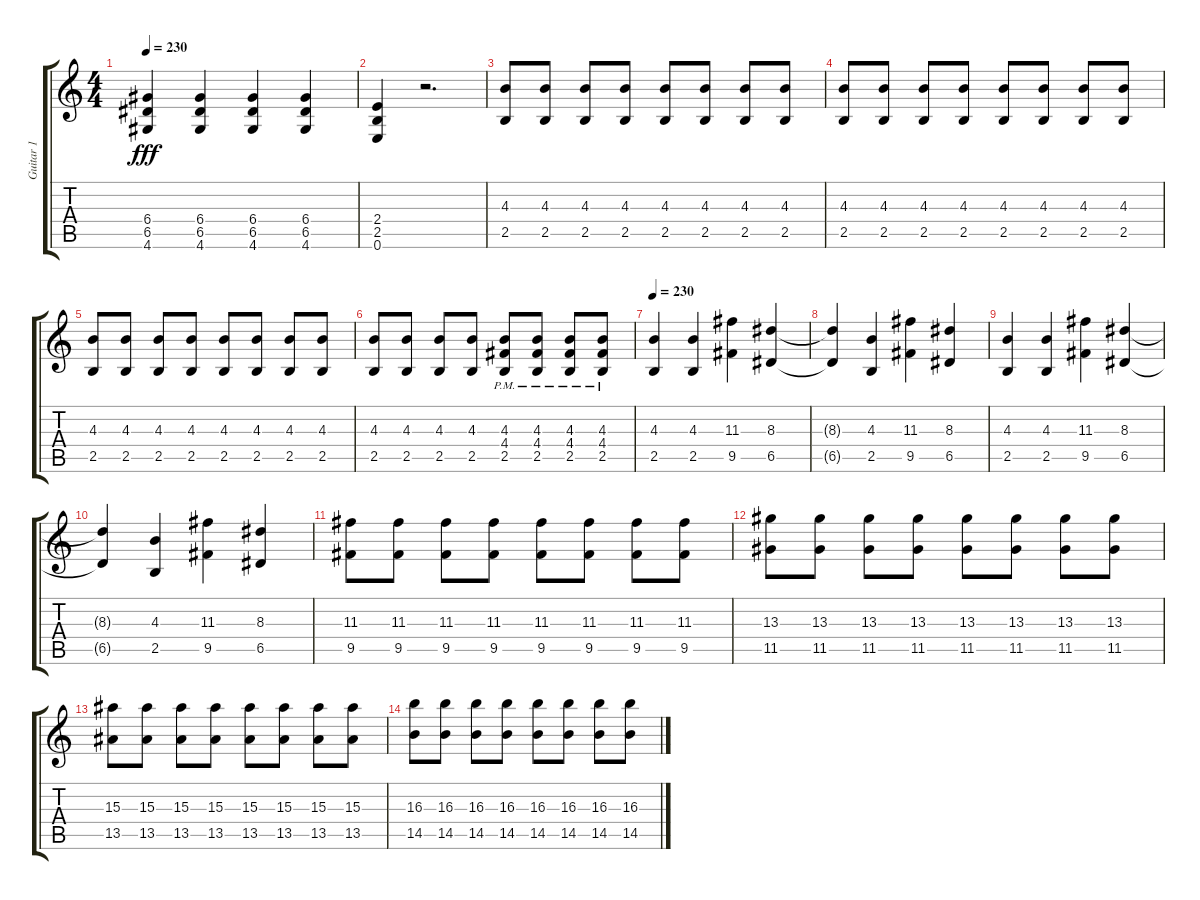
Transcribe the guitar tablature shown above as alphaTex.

\track ("Guitar 1" "Guitar 1") {instrument overdrivenguitar}
\staff {score tabs}
\tuning (E4 B3 G3 D3 A2 E2) {hide}
\ts (4 4)
\tempo 230
\clef g2
\ks c
(6.4 6.5 4.6).4{dy fff} (6.4 6.5 4.6).4 (6.4 6.5 4.6).4 (6.4 6.5 4.6).4 |
(2.4 2.5 0.6).4 r.2{d} |
(4.3 2.5).8 (4.3 2.5).8 (4.3 2.5).8 (4.3 2.5).8 (4.3 2.5).8 (4.3 2.5).8 (4.3 2.5).8 (4.3 2.5).8 |
(4.3 2.5).8 (4.3 2.5).8 (4.3 2.5).8 (4.3 2.5).8 (4.3 2.5).8 (4.3 2.5).8 (4.3 2.5).8 (4.3 2.5).8 |
(4.3 2.5).8 (4.3 2.5).8 (4.3 2.5).8 (4.3 2.5).8 (4.3 2.5).8 (4.3 2.5).8 (4.3 2.5).8 (4.3 2.5).8 |
(4.3 2.5).8 (4.3 2.5).8 (4.3 2.5).8 (4.3 2.5).8 (4.3{pm} 4.4{pm} 2.5{pm}).8 (4.3{pm} 4.4{pm} 2.5{pm}).8 (4.3{pm} 4.4{pm} 2.5{pm}).8 (4.3{pm} 4.4{pm} 2.5{pm}).8 |
\tempo 230
(4.3 2.5).4 (4.3 2.5).4 (11.3 9.5).4 (8.3 6.5).4 |
(8.3{t} 6.5{t}).4 (4.3 2.5).4 (11.3 9.5).4 (8.3 6.5).4 |
(4.3 2.5).4 (4.3 2.5).4 (11.3 9.5).4 (8.3 6.5).4 |
(8.3{t} 6.5{t}).4 (4.3 2.5).4 (11.3 9.5).4 (8.3 6.5).4 |
(11.3 9.5).8 (11.3 9.5).8 (11.3 9.5).8 (11.3 9.5).8 (11.3 9.5).8 (11.3 9.5).8 (11.3 9.5).8 (11.3 9.5).8 |
(13.3 11.5).8 (13.3 11.5).8 (13.3 11.5).8 (13.3 11.5).8 (13.3 11.5).8 (13.3 11.5).8 (13.3 11.5).8 (13.3 11.5).8 |
(15.3 13.5).8 (15.3 13.5).8 (15.3 13.5).8 (15.3 13.5).8 (15.3 13.5).8 (15.3 13.5).8 (15.3 13.5).8 (15.3 13.5).8 |
(16.3 14.5).8 (16.3 14.5).8 (16.3 14.5).8 (16.3 14.5).8 (16.3 14.5).8 (16.3 14.5).8 (16.3 14.5).8 (16.3 14.5).8
